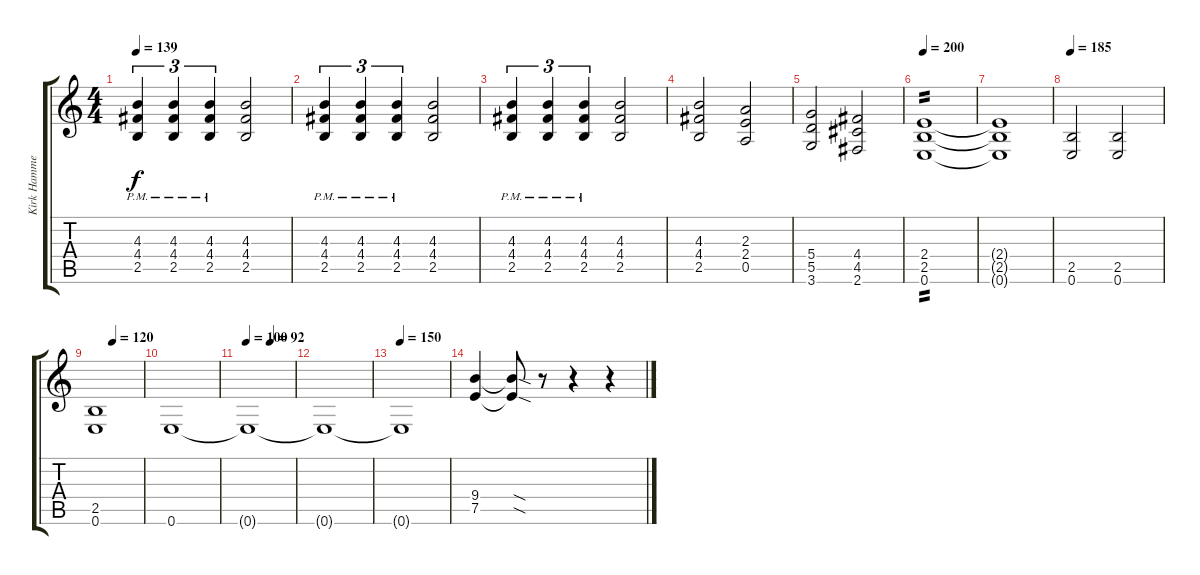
\track ("Kirk Hammet" "Kirk Hamme") {instrument electricguitarclean}
\staff {score tabs}
\tuning (E4 B3 G3 D3 A2 E2) {hide}
\ts (4 4)
\tempo 139
\clef g2
\ks c
(4.3{pm} 4.4{pm} 2.5{pm}).4{tu (3 2) dy f} (4.3{pm} 4.4{pm} 2.5{pm}).4{tu (3 2)} (4.3{pm} 4.4{pm} 2.5{pm}).4{tu (3 2)} (4.3 4.4 2.5).2 |
(4.3{pm} 4.4{pm} 2.5{pm}).4{tu (3 2)} (4.3{pm} 4.4{pm} 2.5{pm}).4{tu (3 2)} (4.3{pm} 4.4{pm} 2.5{pm}).4{tu (3 2)} (4.3 4.4 2.5).2 |
(4.3{pm} 4.4{pm} 2.5{pm}).4{tu (3 2)} (4.3{pm} 4.4{pm} 2.5{pm}).4{tu (3 2)} (4.3{pm} 4.4{pm} 2.5{pm}).4{tu (3 2)} (4.3 4.4 2.5).2 |
(4.3 4.4 2.5).2 (2.3 2.4 0.5).2 |
(5.4 5.5 3.6).2 (4.4 4.5 2.6).2 |
\tempo 200
(2.4 2.5 0.6).1{tp 2} |
(2.4{t} 2.5{t} 0.6{t}).1 |
\tempo 185
(2.5 0.6).2 (2.5 0.6).2 |
\tempo (120 0.375)
(2.5 0.6).1 |
0.6.1 |
\tempo 100
\tempo (92 0.5)
0.6{t}.1 |
0.6{t}.1 |
\tempo 150
0.6{t}.1 |
(9.4 7.5).4 (9.4{sod t} 7.5{sod t}).8 r.8 r.4 r.4
